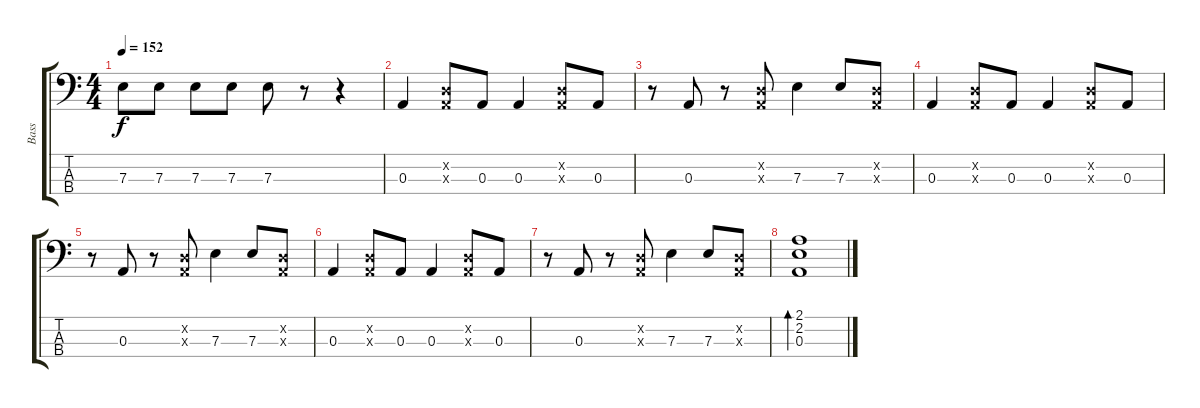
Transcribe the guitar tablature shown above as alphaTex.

\track ("Bass" "Bass") {instrument electricbassfinger}
\staff {score tabs}
\tuning (G2 D2 A1 E1) {hide}
\ts (4 4)
\tempo 152
\clef f4
\ks c
7.3.8{dy f} 7.3.8 7.3.8 7.3.8 7.3.8 r.8 r.4 |
0.3.4 (0.2{x} 0.3{x}).8 0.3.8 0.3.4 (0.2{x} 0.3{x}).8 0.3.8 |
r.8 0.3.8 r.8 (0.2{x} 0.3{x}).8 7.3.4 7.3.8 (0.2{x} 0.3{x}).8 |
0.3.4 (0.2{x} 0.3{x}).8 0.3.8 0.3.4 (0.2{x} 0.3{x}).8 0.3.8 |
r.8 0.3.8 r.8 (0.2{x} 0.3{x}).8 7.3.4 7.3.8 (0.2{x} 0.3{x}).8 |
0.3.4 (0.2{x} 0.3{x}).8 0.3.8 0.3.4 (0.2{x} 0.3{x}).8 0.3.8 |
r.8 0.3.8 r.8 (0.2{x} 0.3{x}).8 7.3.4 7.3.8 (0.2{x} 0.3{x}).8 |
(2.1 2.2 0.3).1{bd 60 volume 0}
